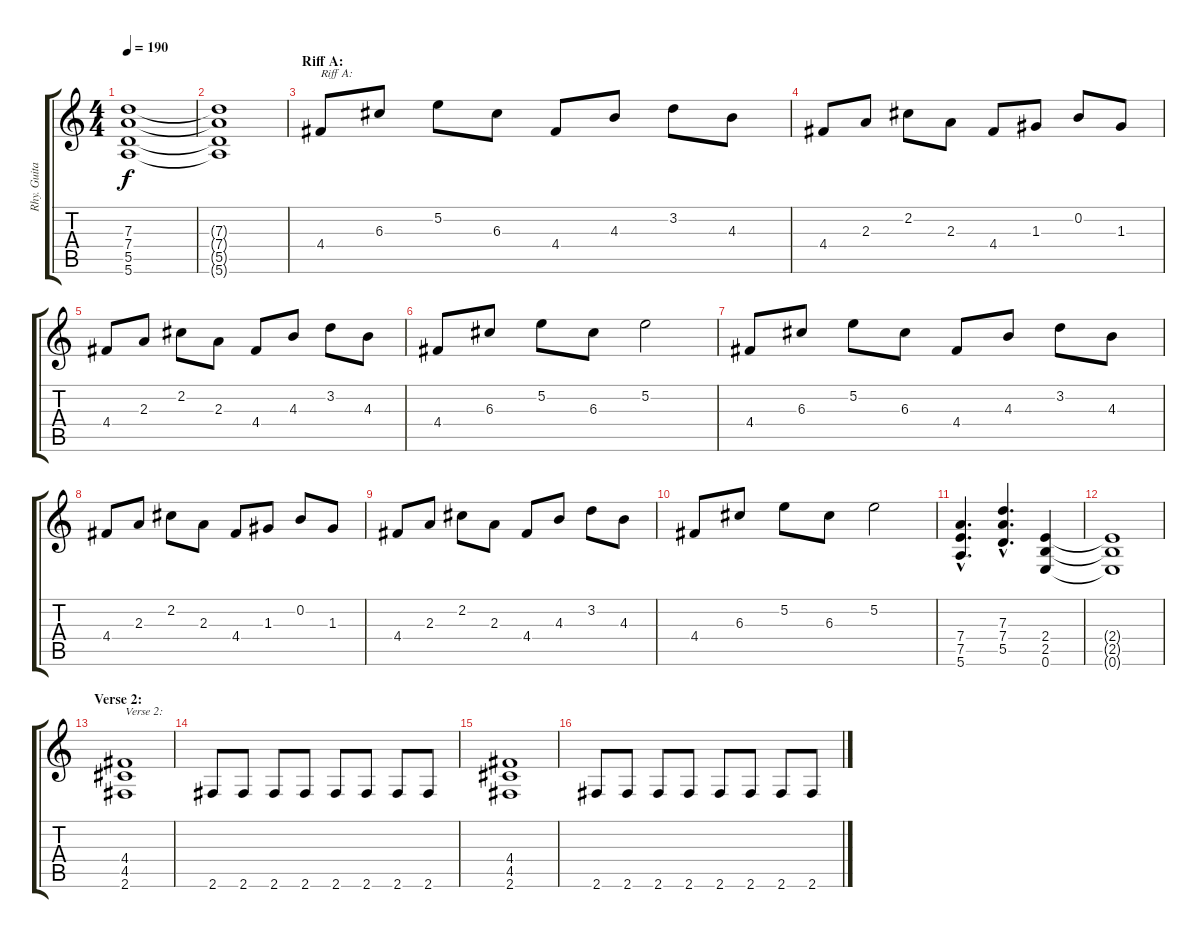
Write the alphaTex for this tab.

\track ("Rhy. Guitar 2" "Rhy. Guita") {instrument distortionguitar}
\staff {score tabs}
\tuning (E4 B3 G3 D3 A2 E2) {hide}
\ts (4 4)
\tempo 190
\clef g2
\ks c
(7.3 7.4 5.5 5.6).1{dy f} |
(7.3{t} 7.4{t} 5.5{t} 5.6{t}).1 |
\section ("" "Riff A:")
4.4.8{txt "Riff A:"} 6.3.8 5.2.8 6.3.8 4.4.8 4.3.8 3.2.8 4.3.8 |
4.4.8 2.3.8 2.2.8 2.3.8 4.4.8 1.3.8 0.2.8 1.3.8 |
4.4.8 2.3.8 2.2.8 2.3.8 4.4.8 4.3.8 3.2.8 4.3.8 |
4.4.8 6.3.8 5.2.8 6.3.8 5.2.2 |
4.4.8 6.3.8 5.2.8 6.3.8 4.4.8 4.3.8 3.2.8 4.3.8 |
4.4.8 2.3.8 2.2.8 2.3.8 4.4.8 1.3.8 0.2.8 1.3.8 |
4.4.8 2.3.8 2.2.8 2.3.8 4.4.8 4.3.8 3.2.8 4.3.8 |
4.4.8 6.3.8 5.2.8 6.3.8 5.2.2 |
(7.4{hac} 7.5{hac} 5.6{hac}).4{d} (7.3{hac} 7.4{hac} 5.5{hac}).4{d} (2.4 2.5 0.6).4 |
(2.4{t} 2.5{t} 0.6{t}).1 |
\section ("" "Verse 2:")
(4.4 4.5 2.6).1{txt "Verse 2:"} |
2.6.8 2.6.8 2.6.8 2.6.8 2.6.8 2.6.8 2.6.8 2.6.8 |
(4.4 4.5 2.6).1 |
2.6.8 2.6.8 2.6.8 2.6.8 2.6.8 2.6.8 2.6.8 2.6.8
